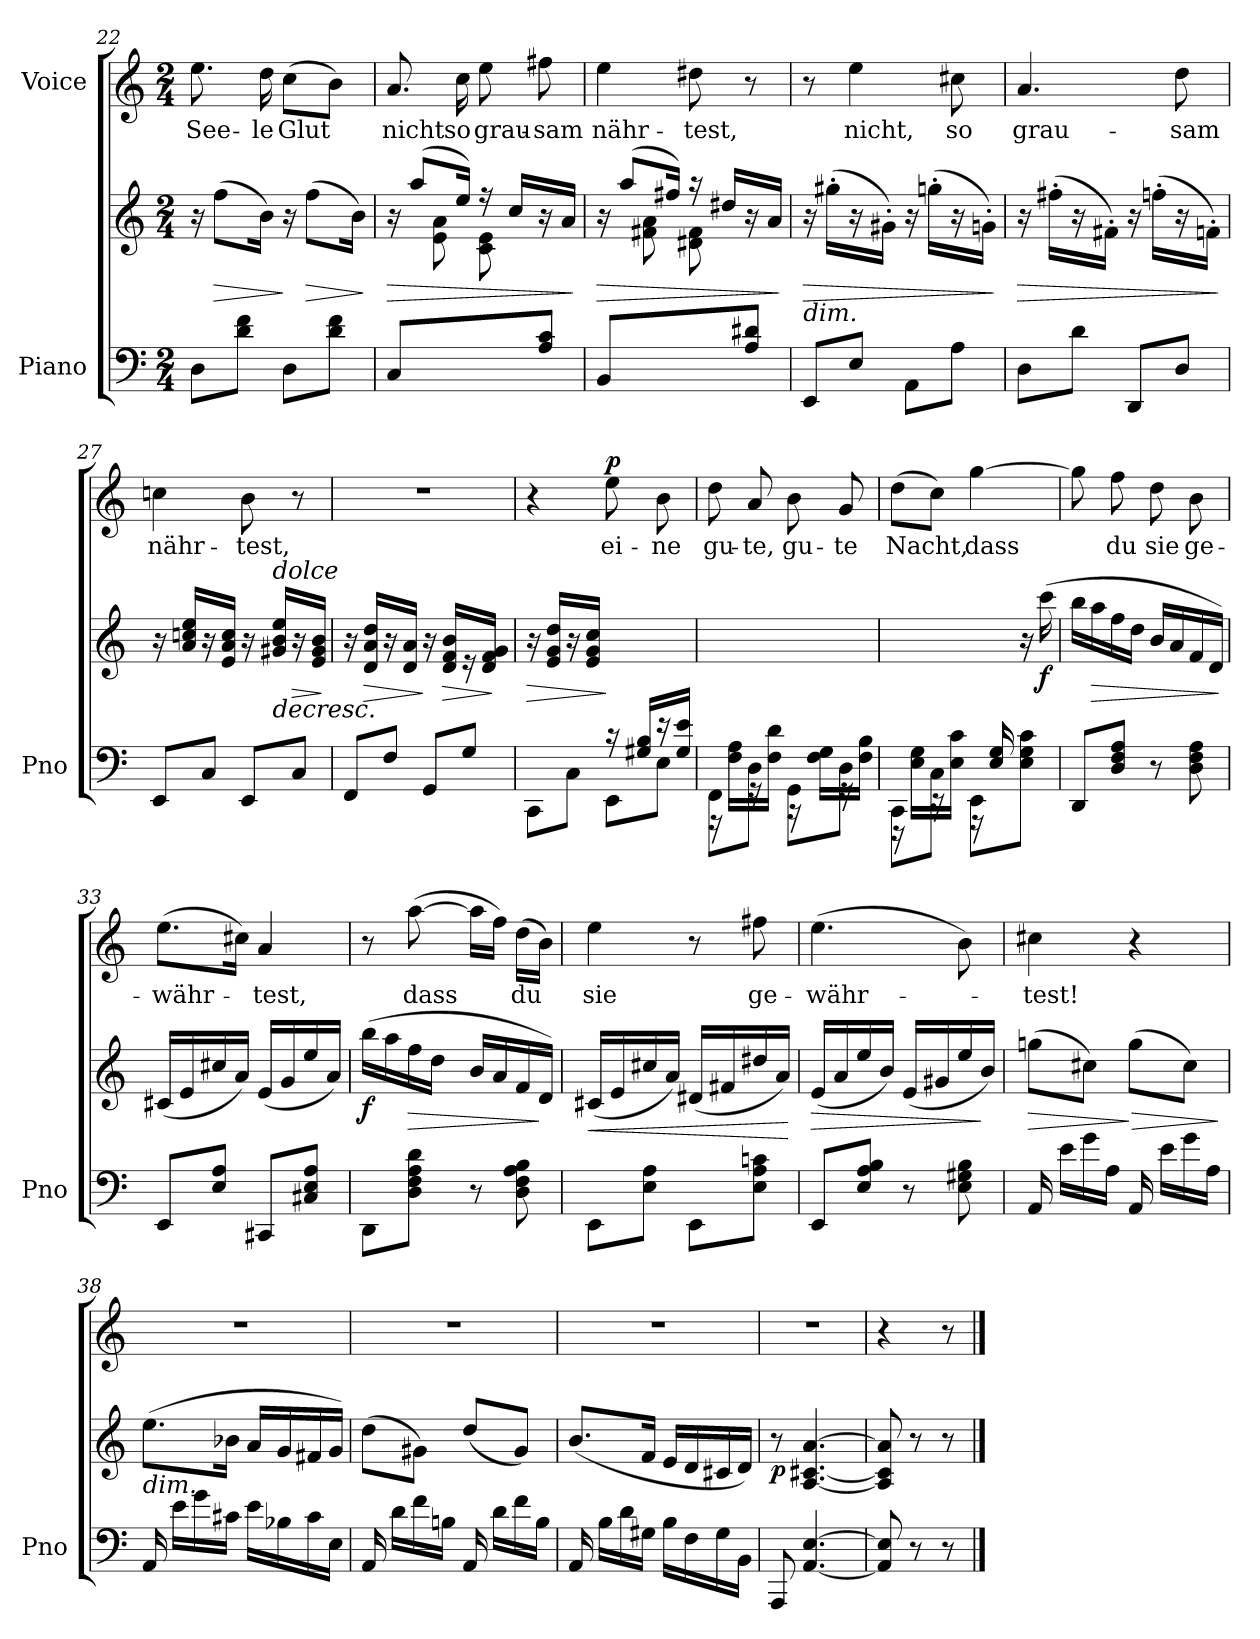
**kern	**kern	**dynam	**kern	**text	**dynam
*part2	*part2	*part2	*part1	*part1	*part1
*staff3	*staff2	*staff2/3	*staff1	*staff1	*staff1
*I"Piano	*	*	*I"Voice	*	*
*I'Pno	*	*	*	*	*
*clefF4	*clefG2	*	*clefG2	*	*
*k[]	*k[]	*	*k[]	*	*
*M2/4	*M2/4	*	*M2/4	*	*
=22	=22	=22	=22	=22	=22
8D\L	16r	.	8.ee\	See-	.
!	!	!LO:HP:b	!	!	!
.	(8ff\L	>	.	.	.
8d\ 8f\J	.	.	.	.	.
.	16b\Jk)	.	16dd\	-le	.
8D\L	16r	]	(8cc\L	Glut	.
!	!	!LO:HP:b	!	!	!
.	(8ff\L	>	.	.	.
8d\ 8f\J	.	.	8b\J)	.	.
.	16b\Jk)	.	.	.	.
.	.	]	.	.	.
=23	=23	=23	=23	=23	=23
!	!	!LO:HP:b	!	!	!
*	*^	*	*	*	*
8C/	16r	8ryy	>	8.a/	nicht	.
.	(8aa/L	.	.	.	.	.
4ryy	.	8e\ 8a\L	.	.	.	.
.	16ee/Jk)	.	.	16cc\	so	.
.	16r	8c\ 8e\	.	8ee\	grau-	.
.	16cc/LL	.	.	.	.	.
8A/ 8c/J	16r	8ryy	.	8ff#X\	-sam	.
.	16a/JJ	.	.	.	.	.
*	*v	*v	*	*	*	*
.	.	]	.	.	.
=24	=24	=24	=24	=24	=24
!	!	!LO:HP:b	!	!	!
*	*^	*	*	*	*
8BB/	16r	8ryy	>	4ee\	nähr-	.
.	(8aa/L	.	.	.	.	.
4ryy	.	8f#X\ 8a\L	.	.	.	.
.	16ff#X/Jk)	.	.	.	.	.
.	16r	8d#X\ 8f#\	.	8dd#X\	-test,	.
.	16dd#X/LL	.	.	.	.	.
8A/ 8d#X/J	16r	8ryy	.	8r	.	.
.	16a/JJ	.	.	.	.	.
*	*v	*v	*	*	*	*
.	.	]	.	.	.
=25	=25	=25	=25	=25	=25
!	!LO:TX:b:i:t=dim.	!	!	!	!
!	!	!LO:HP:b	!	!	!
8EE/L	16r	>	8r	.	.
.	(16gg#X'\LL	.	.	.	.
8E/J	16r	.	4ee\	nicht,	.
.	16g#X'\JJ)	.	.	.	.
8AA\L	16r	.	.	.	.
.	(16ggn'\LL	.	.	.	.
8A\J	16r	.	8cc#X\	so	.
.	16gn'\JJ)	.	.	.	.
.	.	]	.	.	.
=26	=26	=26	=26	=26	=26
!	!	!LO:HP:b	!	!	!
8D\L	16r	>	4.a/	grau-	.
.	(16ff#X'\LL	.	.	.	.
8d\J	16r	.	.	.	.
.	16f#X'\JJ)	.	.	.	.
8DD/L	16r	.	.	.	.
.	(16ffn'\LL	.	.	.	.
8D/J	16r	.	8dd\	-sam	.
.	16fn'\JJ)	.	.	.	.
.	.	]	.	.	.
=27	=27	=27	=27	=27	=27
8EE/L	16r	.	4ccn\	nähr-	.
.	16a/ 16ccn/ 16ee/LL	.	.	.	.
8C/J	16r	.	.	.	.
.	16e/ 16a/ 16cc/JJ	.	.	.	.
8EE/L	16r	.	8b\	-test,	.
!	!LO:TX:i:t=dolce	!	!	!	!
!	!	!LO:HP:b	!	!	!
.	16g#X/ 16b/ 16ee/LL	>	.	.	.
!	!	!LO:HP:b	!	!	!
8C/J	16r	>	8r	.	.
.	16e/ 16g#/ 16b/JJ	.	.	.	.
.	.	] ]	.	.	.
=28	=28	=28	=28	=28	=28
8FF/L	16r	.	2r	.	.
!	!	!LO:HP:b	!	!	!
.	16d/ 16a/ 16dd/LL	>	.	.	.
8F/J	16r	.	.	.	.
.	16d/ 16a/JJ	.	.	.	.
8GG/L	16r	]	.	.	.
!	!	!LO:HP:b	!	!	!
.	16d/ 16f/ 16b/LL	>	.	.	.
8G/J	16r	.	.	.	.
.	16d/ 16f/ 16g/JJ	.	.	.	.
.	.	]	.	.	.
=29	=29	=29	=29	=29	=29
*^	*	*	*	*	*
!	!	!	!LO:HP:b	!	!	!
*	*	*^	*	*	*	*
8ryy	8CC\L	16r	4ryy	>	4r	.	.
.	.	16e/ 16g/ 16dd/LL	.	.	.	.	.
8ryy	8C\J	16r	.	.	.	.	.
.	.	16e/ 16g/ 16cc/JJ	.	.	.	.	.
!	!	!	!	!	!	!	!LO:DY:b
16r	8EE\L	4ryy	16ryy	]	8ee\	ei-	p
!	!	!	!	!LO:DY:b	!	!	!
!	!	!	!	!LO:DY:n=1:b	!	!	!
16G#X/ 16B/LL	.	.	8.ryy	other-dynamics p	.	.	.
16r	8E\J	.	.	.	8b\	-ne	.
16G#/ 16e/JJ	.	.	.	.	.	.	.
*	*	*v	*v	*	*	*	*
=30	=30	=30	=30	=30	=30	=30
8FF\L	16r	2ryy	.	8dd\	gu-	.
.	16F\ 16A\LL	.	.	.	.	.
8D\J	16r	.	.	8a/	-te,	.
.	16F\ 16d\JJ	.	.	.	.	.
8GG\L	16r	.	.	8b\	gu-	.
.	16F\ 16G\LL	.	.	.	.	.
8D\J	16r	.	.	8g/	-te	.
.	16F\ 16B\JJ	.	.	.	.	.
=31	=31	=31	=31	=31	=31	=31
8CC\L	16r	4.ryy	.	(8dd\L	Nacht,	.
.	16E\ 16G\LL	.	.	.	.	.
8C\J	16r	.	.	8cc\J)	.	.
.	16E\ 16c\JJ	.	.	.	.	.
8EE\L	16r	.	.	[4gg\	dass	.
.	16E/ 16G/	.	.	.	.	.
8E\ 8G\ 8c\J	8ryy	16r	.	.	.	.
!	!	!	!LO:DY:b	!	!	!
.	.	(16ccc\	f	.	.	.
*v	*v	*	*	*	*	*
=32	=32	=32	=32	=32	=32
8DD/L	16bb\LL	.	8gg\]	.	.
!	!	!LO:HP:b	!	!	!
.	16aa\	>	.	.	.
8D/ 8F/ 8A/J	16ff\	.	8ff\	du	.
.	16dd\JJ	.	.	.	.
8r	16b/LL	.	8dd\	sie	.
.	16a/	.	.	.	.
8D\ 8F\ 8A\	16f/	.	8b\	ge-	.
.	16d/JJ)	.	.	.	.
.	.	]	.	.	.
=33	=33	=33	=33	=33	=33
8EE/L	(16c#X/LL	.	(8.ee\L	-währ-	.
.	16e/	.	.	.	.
8E/ 8A/J	16cc#X/	.	.	.	.
.	16a/JJ)	.	16cc#X\Jk)	.	.
8CC#X/L	(16e/LL	.	4a/	test,	.
.	16g/	.	.	.	.
8C#X/ 8E/ 8A/J	16ee/	.	.	.	.
.	16a/JJ)	.	.	.	.
=34	=34	=34	=34	=34	=34
!	!	!LO:DY:b	!	!	!
8DD\L	(16bb\LL	f	8r	.	.
.	16aa\	.	.	.	.
!	!	!LO:HP:b	!	!	!
8D\ 8F\ 8A\ 8d\J	16ff\	>	([8aa\	dass	.
.	16dd\JJ	.	.	.	.
8r	16b/LL	.	16aa\LL]	.	.
.	16a/	.	16ff\JJ)	.	.
8D\ 8F\ 8A\ 8B\	16f/	.	(16dd\LL	du	.
.	16d/JJ)	]	16b\JJ)	.	.
=35	=35	=35	=35	=35	=35
!	!	!LO:HP:b	!	!	!
8EE\L	(16c#X/LL	<	4ee\	sie	.
.	16e/	.	.	.	.
8E\ 8A\J	16cc#X/	.	.	.	.
.	16a/JJ)	.	.	.	.
8EE\L	(16d#X/LL	.	8r	.	.
.	16f#X/	.	.	.	.
8E\ 8A\ 8cn\J	16dd#X/	.	8ff#X\	ge-	.
.	16a/JJ)	.	.	.	.
.	.	[	.	.	.
=36	=36	=36	=36	=36	=36
!	!	!LO:HP:b	!	!	!
8EE/L	(16e/LL	>	(4.ee\	-währ-	.
.	16a/	.	.	.	.
8E/ 8A/ 8B/J	16ee/	.	.	.	.
.	16b/JJ)	.	.	.	.
8r	(16e/LL	.	.	.	.
.	16g#X/	.	.	.	.
8E\ 8G#X\ 8B\	16ee/	.	8b\)	.	.
.	16b/JJ)	]	.	.	.
=37	=37	=37	=37	=37	=37
*^	*	*	*	*	*
!	!	!	!LO:HP:b	!	!	!
16AA/	16ryy	(8ggn\L	>	4cc#X\	-test!	.
16ryy	16e\LL	.	.	.	.	.
8ryy	16g\	8cc#X\J)	.	.	.	.
.	16A\JJ	.	.	.	.	.
!	!	!	!LO:HP:n=1:b	!	!	!
16AA/	16ryy	(8gg\L	] >	4r	.	.
16ryy	16e\LL	.	.	.	.	.
8ryy	16g\	8cc#\J)	.	.	.	.
.	16A\JJ	.	.	.	.	.
*v	*v	*	*	*	*	*
.	.	]	.	.	.
=38	=38	=38	=38	=38	=38
*^	*	*	*	*	*
!	!	!LO:TX:b:i:t=dim.	!	!	!	!
16AA/	16ryy	(8.ee\L	.	2r	.	.
16ryy	16e\LL	.	.	.	.	.
8ryy	16g\	.	.	.	.	.
.	16c#X\JJ	16b-X\Jk	.	.	.	.
4ryy	16e\LL	16a/LL	.	.	.	.
.	16B-X\	16g/	.	.	.	.
.	16c#\	16f#X/	.	.	.	.
.	16E\JJ	16g/JJ)	.	.	.	.
=39	=39	=39	=39	=39	=39	=39
16AA/	16ryy	(8dd\L	.	2r	.	.
16ryy	16d\LL	.	.	.	.	.
8ryy	16f\	8g#X\J)	.	.	.	.
.	16Bn\JJ	.	.	.	.	.
16AA/	16ryy	(8dd/L	.	.	.	.
16ryy	16d\LL	.	.	.	.	.
8ryy	16f\	8g#/J)	.	.	.	.
.	16B\JJ	.	.	.	.	.
=40	=40	=40	=40	=40	=40	=40
16ryy	16AA/	(8.b/L	.	2r	.	.
16B\LL	16ryy	.	.	.	.	.
16d\	8ryy	.	.	.	.	.
16G#X\JJ	.	16f/Jk	.	.	.	.
16B\LL	4ryy	16e/LL	.	.	.	.
16F\	.	16d/	.	.	.	.
16G#\	.	16c#X/	.	.	.	.
16BB\JJ	.	16d/JJ)	.	.	.	.
*v	*v	*	*	*	*	*
=41	=41	=41	=41	=41	=41
!	!	!LO:DY:b	!	!	!
8AAA/	8r	p	2r	.	.
[4.AA/ [4.E/	[4.A/ [4.c#X/ [4.a/	.	.	.	.
=42	=42	=42	=42	=42	=42
8AA/] 8E/]	8A/] 8c#/] 8a/]	.	4r	.	.
8r	8r	.	.	.	.
8r	8r	.	8r	.	.
==	==	==	==	==	==
*-	*-	*-	*-	*-	*-
